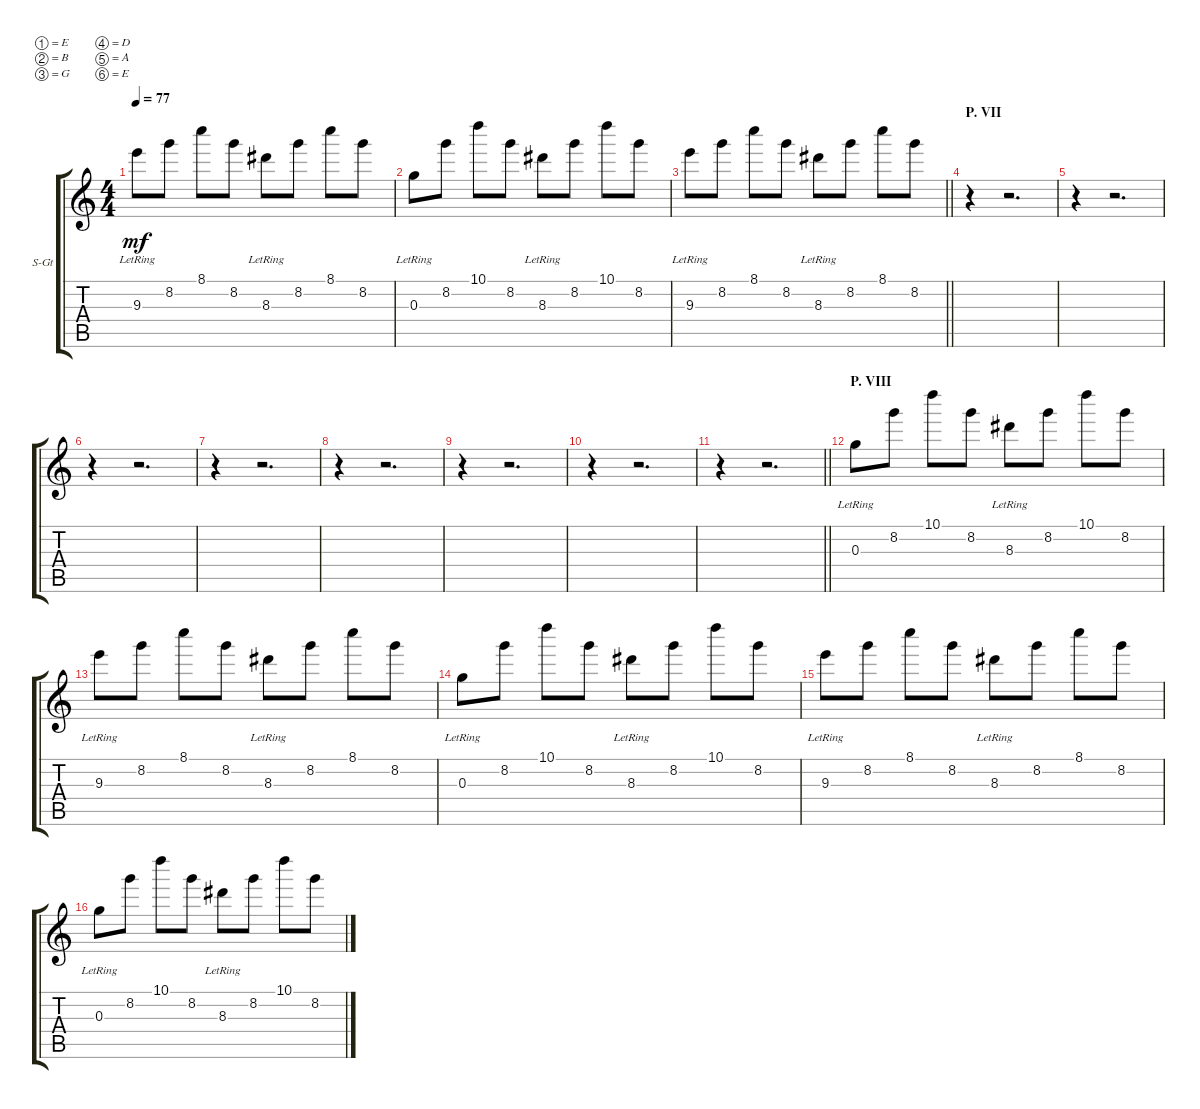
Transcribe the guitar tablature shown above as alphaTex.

\bracketExtendMode groupsimilarinstruments
\firstSystemTrackNameOrientation horizontal
\otherSystemsTrackNameOrientation horizontal
\track ("Keyboard [Vibraphone]" "S-Gt") {instrument vibraphone}
\staff {score tabs}
\tuning (E5 B4 G4 D4 A3 E3)
\displaytranspose 12
\ts (4 4)
\tempo 77
\clef g2
\ks c
9.3{lr}.8{dy mf} 8.2.8 8.1.8 8.2.8 8.3{lr}.8 8.2.8 8.1.8 8.2.8 |
0.3{lr}.8 8.2.8 10.1.8 8.2.8 8.3{lr}.8 8.2.8 10.1.8 8.2.8 |
\barLineRight lightlight
9.3{lr}.8 8.2.8 8.1.8 8.2.8 8.3{lr}.8 8.2.8 8.1.8 8.2.8 |
\section ("" "P. VII")
r.4 r.2{d} |
r.4 r.2{d} |
r.4 r.2{d} |
r.4 r.2{d} |
r.4 r.2{d} |
r.4 r.2{d} |
r.4 r.2{d} |
\barLineRight lightlight
r.4 r.2{d} |
\section ("" "P. VIII")
0.3{lr}.8 8.2.8 10.1.8 8.2.8 8.3{lr}.8 8.2.8 10.1.8 8.2.8 |
9.3{lr}.8 8.2.8 8.1.8 8.2.8 8.3{lr}.8 8.2.8 8.1.8 8.2.8 |
0.3{lr}.8 8.2.8 10.1.8 8.2.8 8.3{lr}.8 8.2.8 10.1.8 8.2.8 |
9.3{lr}.8 8.2.8 8.1.8 8.2.8 8.3{lr}.8 8.2.8 8.1.8 8.2.8 |
0.3{lr}.8 8.2.8 10.1.8 8.2.8 8.3{lr}.8 8.2.8 10.1.8 8.2.8
